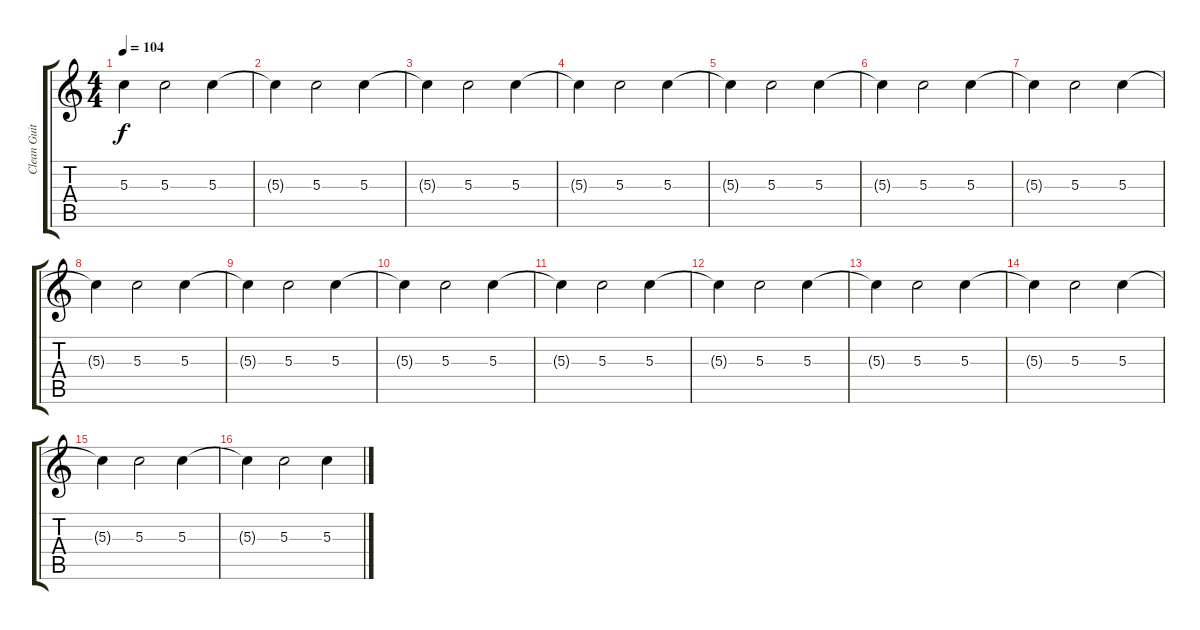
\track ("Clean Guitar" "Clean Guit") {instrument electricguitarmuted}
\staff {score tabs}
\tuning (E4 B3 G3 D3 A2 E2) {hide}
\ts (4 4)
\tempo 104
\clef g2
\ks c
5.3{t}.4{dy f} 5.3.2 5.3.4 |
5.3{t}.4 5.3.2 5.3.4 |
5.3{t}.4 5.3.2 5.3.4 |
5.3{t}.4 5.3.2 5.3.4 |
5.3{t}.4 5.3.2 5.3.4 |
5.3{t}.4 5.3.2 5.3.4 |
5.3{t}.4 5.3.2 5.3.4 |
5.3{t}.4 5.3.2 5.3.4 |
5.3{t}.4 5.3.2 5.3.4 |
5.3{t}.4 5.3.2 5.3.4 |
5.3{t}.4 5.3.2 5.3.4 |
5.3{t}.4 5.3.2 5.3.4 |
5.3{t}.4{volume 0} 5.3.2 5.3.4 |
5.3{t}.4 5.3.2 5.3.4 |
5.3{t}.4 5.3.2 5.3.4 |
5.3{t}.4 5.3.2 5.3.4
